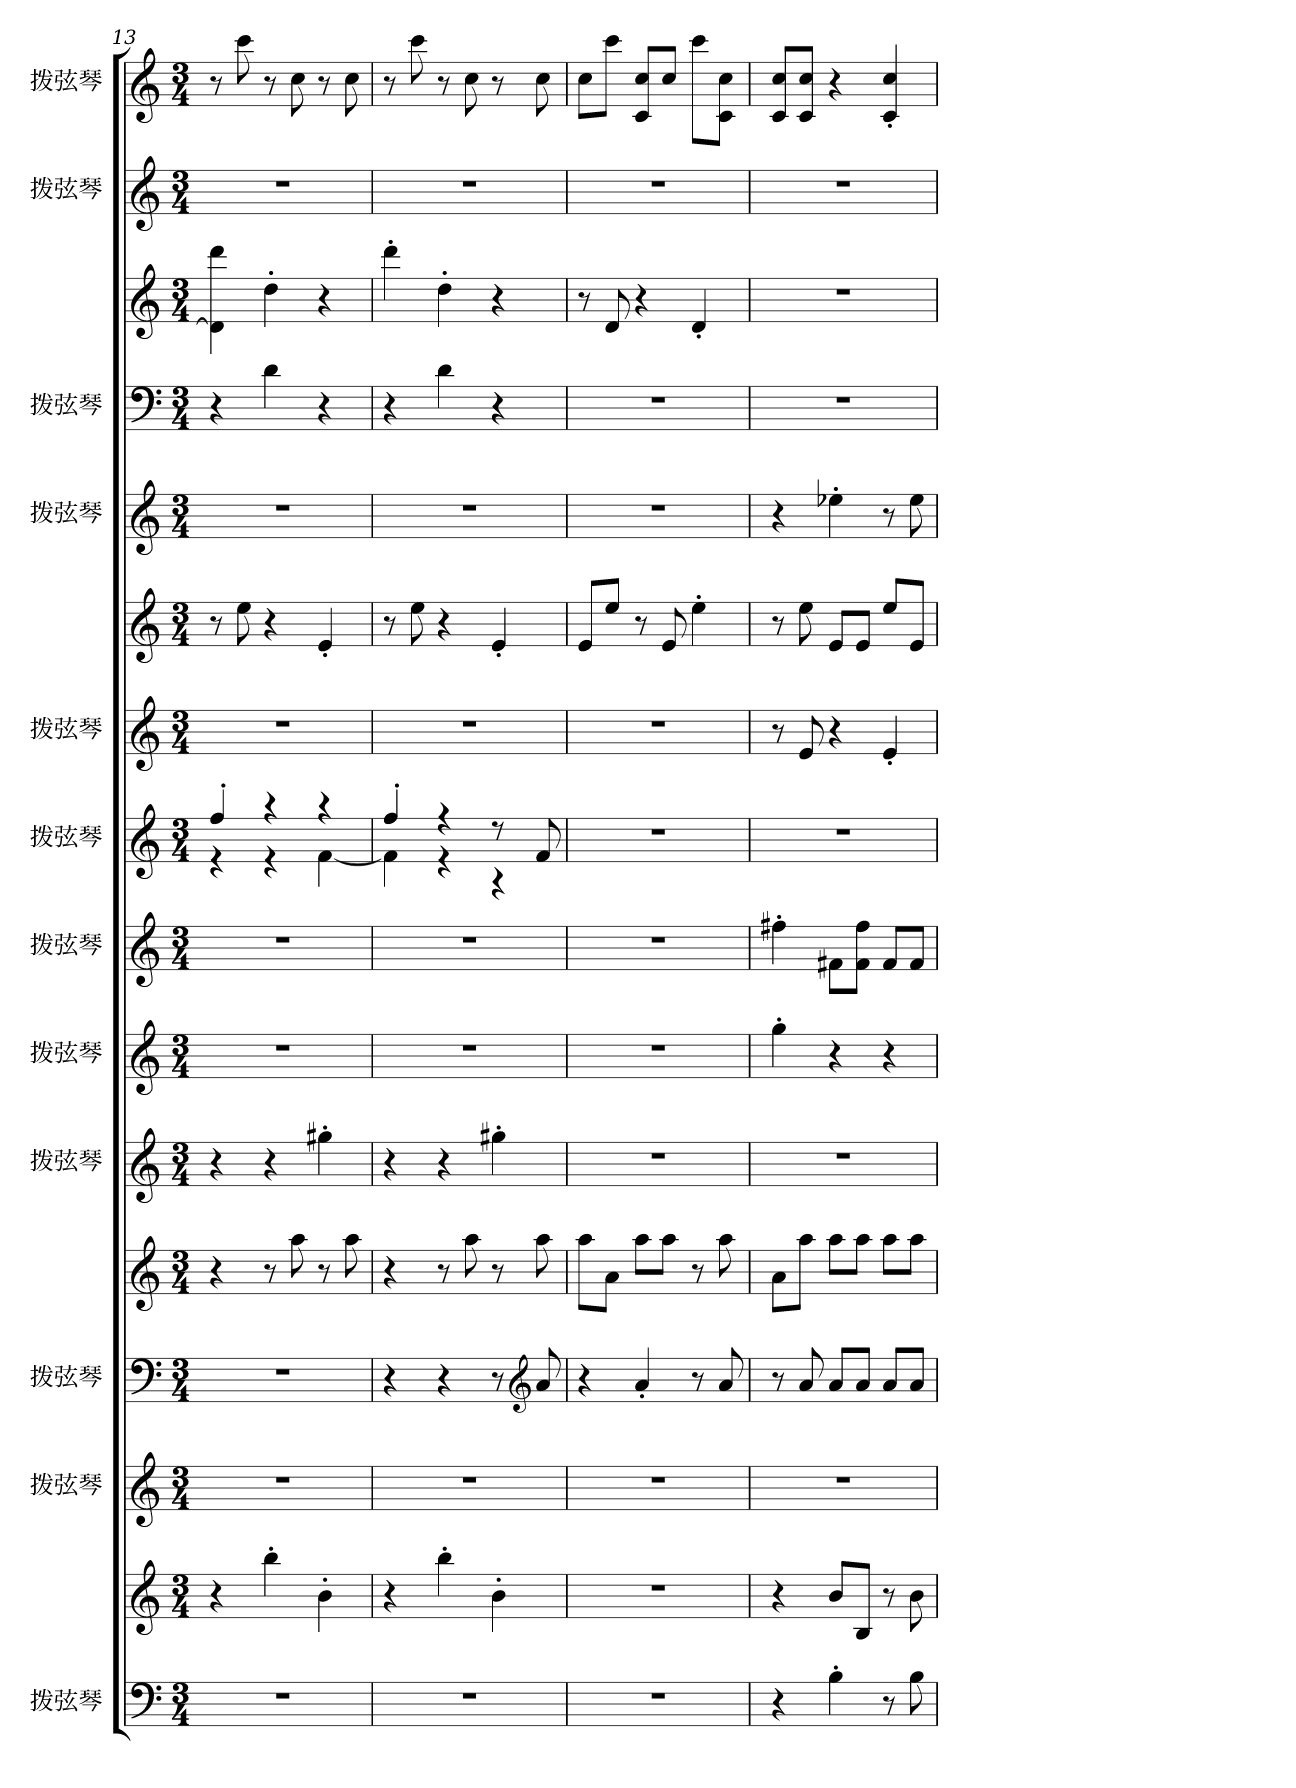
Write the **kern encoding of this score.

**kern	**kern	**kern	**kern	**kern	**kern	**kern	**kern	**kern	**kern	**kern	**kern	**kern	**kern	**kern	**kern
*part12	*part12	*part11	*part10	*part10	*part9	*part8	*part7	*part6	*part5	*part5	*part4	*part3	*part3	*part2	*part1
*staff16	*staff15	*staff14	*staff13	*staff12	*staff11	*staff10	*staff9	*staff8	*staff7	*staff6	*staff5	*staff4	*staff3	*staff2	*staff1
*I"拨弦琴	*	*I"拨弦琴	*I"拨弦琴	*	*I"拨弦琴	*I"拨弦琴	*I"拨弦琴	*I"拨弦琴	*I"拨弦琴	*	*I"拨弦琴	*I"拨弦琴	*	*I"拨弦琴	*I"拨弦琴
*clefF4	*clefG2	*clefG2	*clefF4	*clefG2	*clefG2	*clefG2	*clefG2	*clefG2	*clefG2	*clefG2	*clefG2	*clefF4	*clefG2	*clefG2	*clefG2
*k[]	*k[]	*k[]	*k[]	*k[]	*k[]	*k[]	*k[]	*k[]	*k[]	*k[]	*k[]	*k[]	*k[]	*k[]	*k[]
*M3/4	*M3/4	*M3/4	*M3/4	*M3/4	*M3/4	*M3/4	*M3/4	*M3/4	*M3/4	*M3/4	*M3/4	*M3/4	*M3/4	*M3/4	*M3/4
=13	=13	=13	=13	=13	=13	=13	=13	=13	=13	=13	=13	=13	=13	=13	=13
*	*	*	*	*	*	*	*	*^	*	*	*	*	*	*	*
2.r	4r	2.r	2.r	4r	4r	2.r	2.r	4ff'/	4r	2.r	8r	2.r	4r	4d\] 4ddd\	2.r	8r
.	.	.	.	.	.	.	.	.	.	.	8ee\	.	.	.	.	8ccc\
.	4bb'\	.	.	8r	4r	.	.	4r	4r	.	4r	.	4d\	4dd'\	.	8r
.	.	.	.	8aa\	.	.	.	.	.	.	.	.	.	.	.	8cc\
.	4b'\	.	.	8r	4gg#X'\	.	.	4r	[4f\	.	4e'/	.	4r	4r	.	8r
.	.	.	.	8aa\	.	.	.	.	.	.	.	.	.	.	.	8cc\
=14	=14	=14	=14	=14	=14	=14	=14	=14	=14	=14	=14	=14	=14	=14	=14	=14
2.r	4r	2.r	4r	4r	4r	2.r	2.r	4ff'/	4f\]	2.r	8r	2.r	4r	4ddd'\	2.r	8r
.	.	.	.	.	.	.	.	.	.	.	8ee\	.	.	.	.	8ccc\
.	4bb'\	.	4r	8r	4r	.	.	4r	4r	.	4r	.	4d\	4dd'\	.	8r
.	.	.	.	8aa\	.	.	.	.	.	.	.	.	.	.	.	8cc\
.	4b'\	.	8r	8r	4gg#X'\	.	.	8r	4r	.	4e'/	.	4r	4r	.	8r
*	*	*	*clefG2	*	*	*	*	*	*	*	*	*	*	*	*	*
.	.	.	8a/	8aa\	.	.	.	8f/	.	.	.	.	.	.	.	8cc\
*	*	*	*	*	*	*	*	*v	*v	*	*	*	*	*	*	*
=15	=15	=15	=15	=15	=15	=15	=15	=15	=15	=15	=15	=15	=15	=15	=15
2.r	2.r	2.r	4r	8aa\L	2.r	2.r	2.r	2.r	2.r	8e/L	2.r	2.r	8r	2.r	8cc\L
.	.	.	.	8a\J	.	.	.	.	.	8ee/J	.	.	8d/	.	8ccc\J
.	.	.	4a'/	8aa\L	.	.	.	.	.	8r	.	.	4r	.	8c/ 8cc/L
.	.	.	.	8aa\J	.	.	.	.	.	8e/	.	.	.	.	8cc/J
.	.	.	8r	8r	.	.	.	.	.	4ee'\	.	.	4d'/	.	8ccc\L
.	.	.	8a/	8aa\	.	.	.	.	.	.	.	.	.	.	8c\ 8cc\J
!!LO:PB:g=z
=16	=16	=16	=16	=16	=16	=16	=16	=16	=16	=16	=16	=16	=16	=16	=16
4r	4r	2.r	8r	8a\L	2.r	4gg'\	4ff#X'\	2.r	8r	8r	4r	2.r	2.r	2.r	8c/ 8cc/L
.	.	.	8a/	8aa\J	.	.	.	.	8e/	8ee\	.	.	.	.	8c/ 8cc/J
4B'\	8b/L	.	8a/L	8aa\L	.	4r	8f#X\L	.	4r	8e/L	4ee-X'\	.	.	.	4r
.	8B/J	.	8a/J	8aa\J	.	.	8f#\ 8ff#\J	.	.	8e/J	.	.	.	.	.
8r	8r	.	8a/L	8aa\L	.	4r	8f#/L	.	4e'/	8ee/L	8r	.	.	.	4c/' 4cc/'
8B\	8b\	.	8a/J	8aa\J	.	.	8f#/J	.	.	8e/J	8ee-\	.	.	.	.
=	=	=	=	=	=	=	=	=	=	=	=	=	=	=	=
*-	*-	*-	*-	*-	*-	*-	*-	*-	*-	*-	*-	*-	*-	*-	*-
